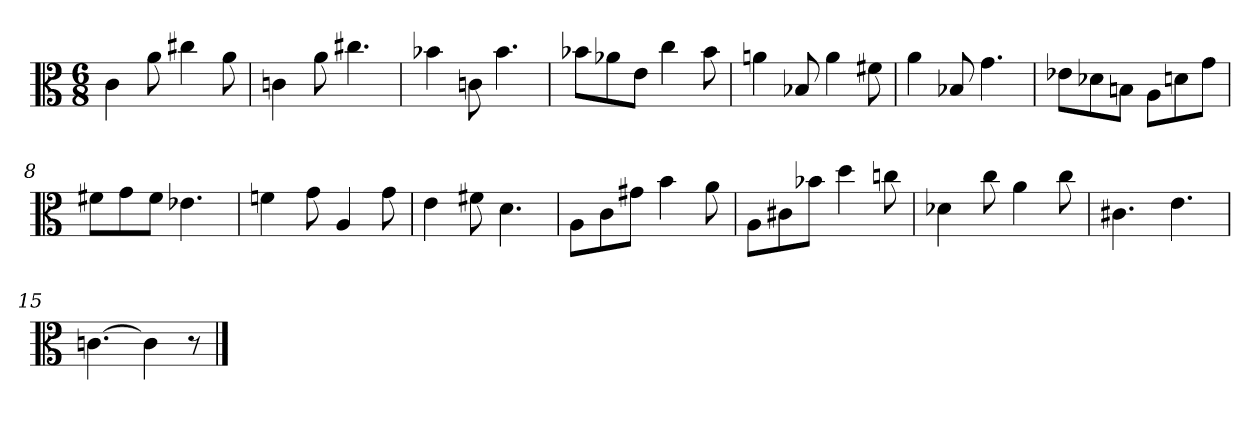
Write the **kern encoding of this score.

**kern
*part1
*staff1
*clefC3
*k[]
*M6/8
=1
4c\
8a\
4cc#X\
8a\
=2
4cn\
8a\
4.cc#X\
=3
4b-X\
8cn\
4.b-\
=4
8b-X\L
8a-X\
8e\J
4cc\
8b-\
=5
4an\
8B-X/
4a\
8f#X\
=6
4a\
8B-X/
4.g\
=7
8e-X\L
8d-X\
8Bn\J
8A\L
8dn\
8g\J
=8
8f#X\L
8g\
8f#\J
4.e-X\
=9
4fn\
8g\
4A/
8g\
=10
4e\
8f#X\
4.d\
=11
8A\L
8c\
8g#X\J
4b\
8a\
=12
8A\L
8c#X\
8b-X\J
4dd\
8ccn\
=13
4d-X\
8cc\
4a\
8cc\
=14
4.c#X\
4.e\
=15
[4.cn\
4c\]
8r
==
*-
